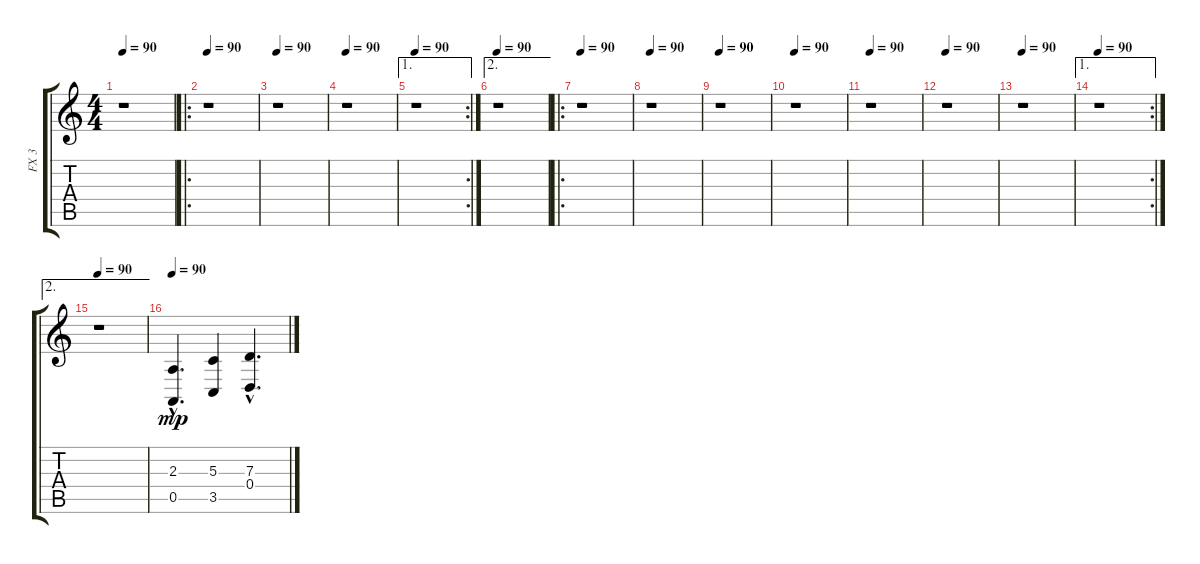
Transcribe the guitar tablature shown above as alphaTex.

\track ("FX 3" "FX 3") {instrument pad3polysynth}
\staff {score tabs}
\tuning (E4 B3 G3 D3 A2 E2) {hide}
\ts (4 4)
\tempo 90
\clef g2
\ks c
r.1{dy mp} |
\ro
\tempo 90
r.1 |
\tempo 90
r.1 |
\tempo 90
r.1 |
\ae 1
\rc 2
\tempo 90
r.1 |
\ae 2
\tempo 90
r.1 |
\ro
\tempo 90
r.1 |
\tempo 90
r.1 |
\tempo 90
r.1 |
\tempo 90
r.1 |
\tempo 90
r.1 |
\tempo 90
r.1 |
\tempo 90
r.1 |
\ae 1
\rc 2
\tempo 90
r.1 |
\ae 2
\tempo 90
r.1 |
\tempo 90
(2.3{hac} 0.5{hac}).4{d} (5.3 3.5).4 (7.3{hac} 0.4{hac}).4{d}
